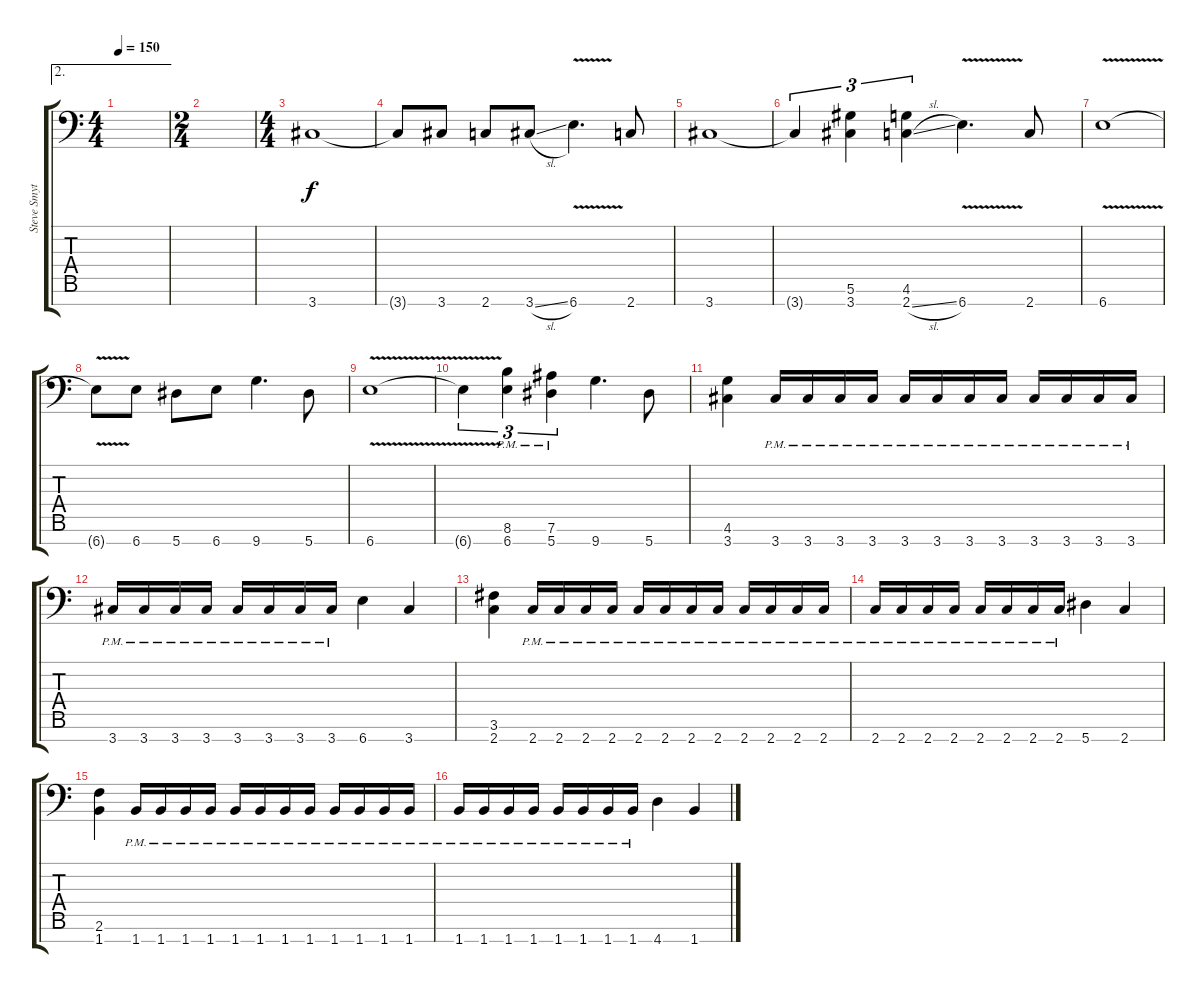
\track ("Steve Smyth (Acoustic Lead)" "Steve Smyt") {instrument acousticguitarsteel}
\staff {score tabs}
\tuning (Eb4 Bb3 Gb3 Db3 Ab2 Eb2 Bb1) {hide}
\ae 2
\ts (4 4)
\tempo 150
\clef f4
\ks c
|
\ts (2 4)
|
\ts (4 4)
3.7.1{balance 0 instrument distortionguitar} |
3.7{t}.8 3.7.8 2.7.8 3.7{sl}.8 6.7{v}.4{d} 2.7.8 |
3.7.1 |
3.7{t}.4{tu (3 2)} (5.6 3.7).4{tu (3 2)} (4.6 2.7{sl}).4{tu (3 2)} 6.7{v}.4{d} 2.7.8 |
6.7{v}.1 |
6.7{t}.8 6.7.8 5.7.8 6.7.8 9.7.4{d} 5.7.8 |
6.7{v}.1 |
6.7{t}.4{tu (3 2)} (8.6{pm} 6.7{pm}).4{tu (3 2)} (7.6{pm} 5.7{pm}).4{tu (3 2)} 9.7.4{d} 5.7.8 |
(4.6 3.7).4 3.7{pm}.16 3.7{pm}.16 3.7{pm}.16 3.7{pm}.16 3.7{pm}.16 3.7{pm}.16 3.7{pm}.16 3.7{pm}.16 3.7{pm}.16 3.7{pm}.16 3.7{pm}.16 3.7{pm}.16 |
3.7{pm}.16 3.7{pm}.16 3.7{pm}.16 3.7{pm}.16 3.7{pm}.16 3.7{pm}.16 3.7{pm}.16 3.7{pm}.16 6.7.4 3.7.4 |
(3.6 2.7).4 2.7{pm}.16 2.7{pm}.16 2.7{pm}.16 2.7{pm}.16 2.7{pm}.16 2.7{pm}.16 2.7{pm}.16 2.7{pm}.16 2.7{pm}.16 2.7{pm}.16 2.7{pm}.16 2.7{pm}.16 |
2.7{pm}.16 2.7{pm}.16 2.7{pm}.16 2.7{pm}.16 2.7{pm}.16 2.7{pm}.16 2.7{pm}.16 2.7{pm}.16 5.7.4 2.7.4 |
(2.6 1.7).4 1.7{pm}.16 1.7{pm}.16 1.7{pm}.16 1.7{pm}.16 1.7{pm}.16 1.7{pm}.16 1.7{pm}.16 1.7{pm}.16 1.7{pm}.16 1.7{pm}.16 1.7{pm}.16 1.7{pm}.16 |
1.7{pm}.16 1.7{pm}.16 1.7{pm}.16 1.7{pm}.16 1.7{pm}.16 1.7{pm}.16 1.7{pm}.16 1.7{pm}.16 4.7.4 1.7.4
